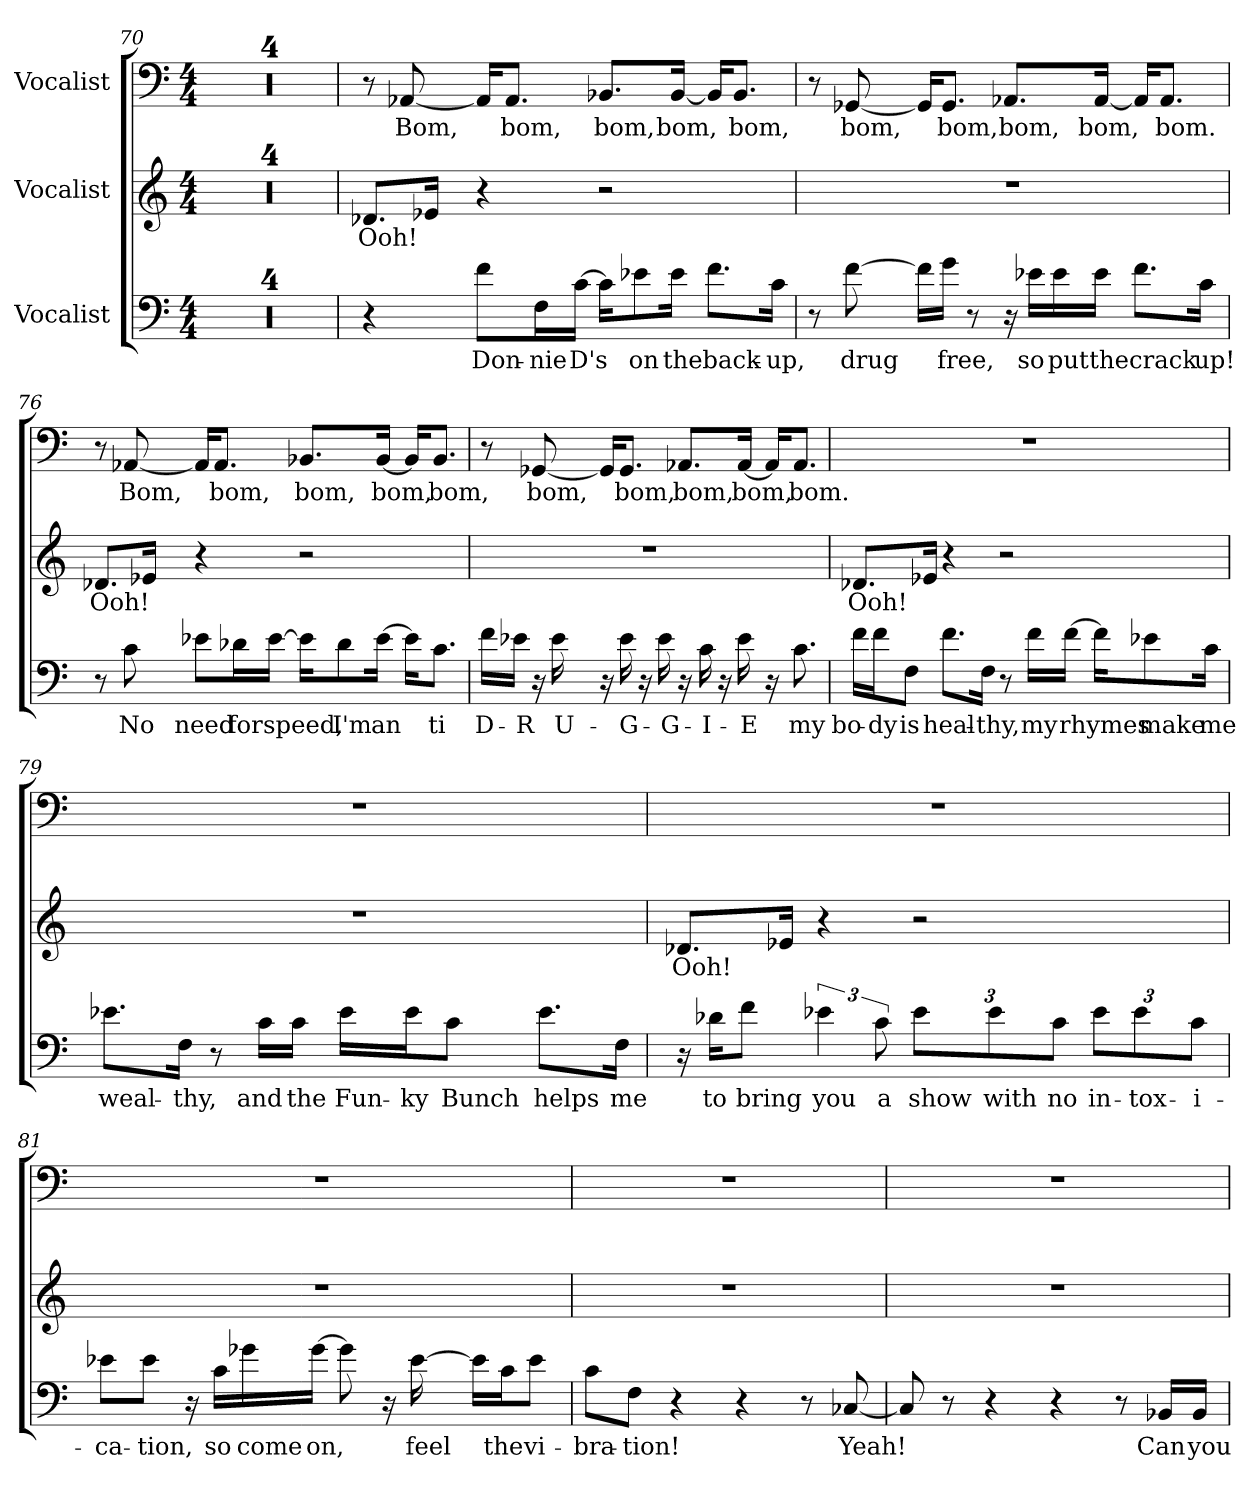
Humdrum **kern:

**kern	**text	**kern	**text	**kern	**text
*part3	*part3	*part2	*part2	*part1	*part1
*staff3	*staff3	*staff2	*staff2	*staff1	*staff1
*I"Vocalist	*	*I"Vocalist	*	*I"Vocalist	*
*clefF4	*	*clefG2	*	*clefF4	*
*M4/4	*	*M4/4	*	*M4/4	*
=70	=70	=70	=70	=70	=70
1r	.	1r	.	1r	.
=71	=71	=71	=71	=71	=71
1r	.	1r	.	1r	.
=72	=72	=72	=72	=72	=72
1r	.	1r	.	1r	.
=73	=73	=73	=73	=73	=73
1r	.	1r	.	1r	.
=74	=74	=74	=74	=74	=74
4r	.	8.d-X/L	Ooh!	8r	.
.	.	.	.	[8AA-X	Bom,
.	.	16e-X/Jk	_	.	.
8f\L	Don-	4r	.	16AA-/KL]	_
.	.	.	.	8.AA-/J	bom,
16F\L	-nie	.	.	.	.
[16c\JJ	D's	.	.	.	.
16c\KL]	_	2r	.	8.BB-X/L	bom,
8e-X\	on	.	.	.	.
16e-\Jk	the	.	.	[16BB-/Jk	bom,
8.f\L	back-	.	.	16BB-/KL]	_
.	.	.	.	8.BB-/J	bom,
16c\Jk	-up,	.	.	.	.
=75	=75	=75	=75	=75	=75
8r	.	1r	.	8r	.
[8f	drug	.	.	[8GG-X	bom,
16f\LL]	_	.	.	16GG-/KL]	_
16g\JJ	free,	.	.	8.GG-/J	bom,
8r	.	.	.	.	.
16r	.	.	.	8.AA-X/L	bom,
16e-X\LL	so	.	.	.	.
16e-\	put	.	.	.	.
16e-\JJ	the	.	.	[16AA-/Jk	bom,
8.f\L	crack	.	.	16AA-/KL]	_
.	.	.	.	8.AA-/J	bom.
16c\Jk	up!	.	.	.	.
=76	=76	=76	=76	=76	=76
8r	.	8.d-X/L	Ooh!	8r	.
8c	No	.	.	[8AA-X	Bom,
.	.	16e-X/Jk	_	.	.
8e-X\L	need	4r	.	16AA-/KL]	_
.	.	.	.	8.AA-/J	bom,
16d-X\L	for	.	.	.	.
[16e-\JJ	speed,	.	.	.	.
16e-\KL]	_	2r	.	8.BB-X/L	bom,
8d-\	I'm	.	.	.	.
[16e-\Jk	an	.	.	[16BB-/Jk	bom,
16e-\KL]	_	.	.	16BB-/KL]	_
8.c\J	ti	.	.	8.BB-/J	bom,
=77	=77	=77	=77	=77	=77
16f\LL	D-	1r	.	8r	.
16e-X\JJ	-R	.	.	.	.
16r	.	.	.	[8GG-X	bom,
16e-	U-	.	.	.	.
16r	.	.	.	16GG-/KL]	_
16e-	-G-	.	.	8.GG-/J	bom,
16r	.	.	.	.	.
16e-	-G-	.	.	.	.
16r	.	.	.	8.AA-X/L	bom,
16c	-I-	.	.	.	.
16r	.	.	.	.	.
16e-	-E	.	.	[16AA-/Jk	bom,
16r	.	.	.	16AA-/KL]	_
8.c	my	.	.	8.AA-/J	bom.
=78	=78	=78	=78	=78	=78
16f\LL	bo-	8.d-X/L	Ooh!	1r	.
16f\J	-dy	.	.	.	.
8F\J	is	.	.	.	.
.	.	16e-X/Jk	_	.	.
8.f\L	heal-	4r	.	.	.
16F\Jk	-thy,	.	.	.	.
8r	.	2r	.	.	.
16f\LL	my	.	.	.	.
[16f\JJ	rhymes	.	.	.	.
16f\KL]	_	.	.	.	.
8e-X\	make	.	.	.	.
16c\Jk	me	.	.	.	.
=79	=79	=79	=79	=79	=79
8.e-X\L	weal-	1r	.	1r	.
16F\Jk	-thy,	.	.	.	.
8r	.	.	.	.	.
16c\LL	and	.	.	.	.
16c\JJ	the	.	.	.	.
16e-\LL	Fun-	.	.	.	.
16e-\J	-ky	.	.	.	.
8c\J	Bunch	.	.	.	.
8.e-\L	helps	.	.	.	.
16F\Jk	me	.	.	.	.
=80	=80	=80	=80	=80	=80
16r	.	8.d-X/L	Ooh!	1r	.
16d-X\KL	to	.	.	.	.
8f\J	bring	.	.	.	.
.	.	16e-X/Jk	_	.	.
6e-X	you	4r	.	.	.
12c	a	.	.	.	.
12e-\L	show	2r	.	.	.
12e-\	with	.	.	.	.
12c\J	no	.	.	.	.
12e-\L	in-	.	.	.	.
12e-\	-tox-	.	.	.	.
12c\J	-i-	.	.	.	.
=81	=81	=81	=81	=81	=81
8e-X\L	-ca-	1r	.	1r	.
8e-\J	-tion,	.	.	.	.
16r	.	.	.	.	.
16c\LL	so	.	.	.	.
16g-X\	come	.	.	.	.
[16g-\JJ	on,	.	.	.	.
8g-]	_	.	.	.	.
16r	.	.	.	.	.
[16e-	feel	.	.	.	.
16e-\LL]	_	.	.	.	.
16c\J	the	.	.	.	.
8e-\J	vi-	.	.	.	.
=82	=82	=82	=82	=82	=82
8c\L	-bra-	1r	.	1r	.
8F\J	-tion!	.	.	.	.
4r	.	.	.	.	.
4r	.	.	.	.	.
8r	.	.	.	.	.
[8C-X	Yeah!	.	.	.	.
=83	=83	=83	=83	=83	=83
8C-]	_	1r	.	1r	.
8r	.	.	.	.	.
4r	.	.	.	.	.
4r	.	.	.	.	.
8r	.	.	.	.	.
16BB-X/LL	Can	.	.	.	.
16BB-/JJ	you	.	.	.	.
=	=	=	=	=	=
*-	*-	*-	*-	*-	*-
